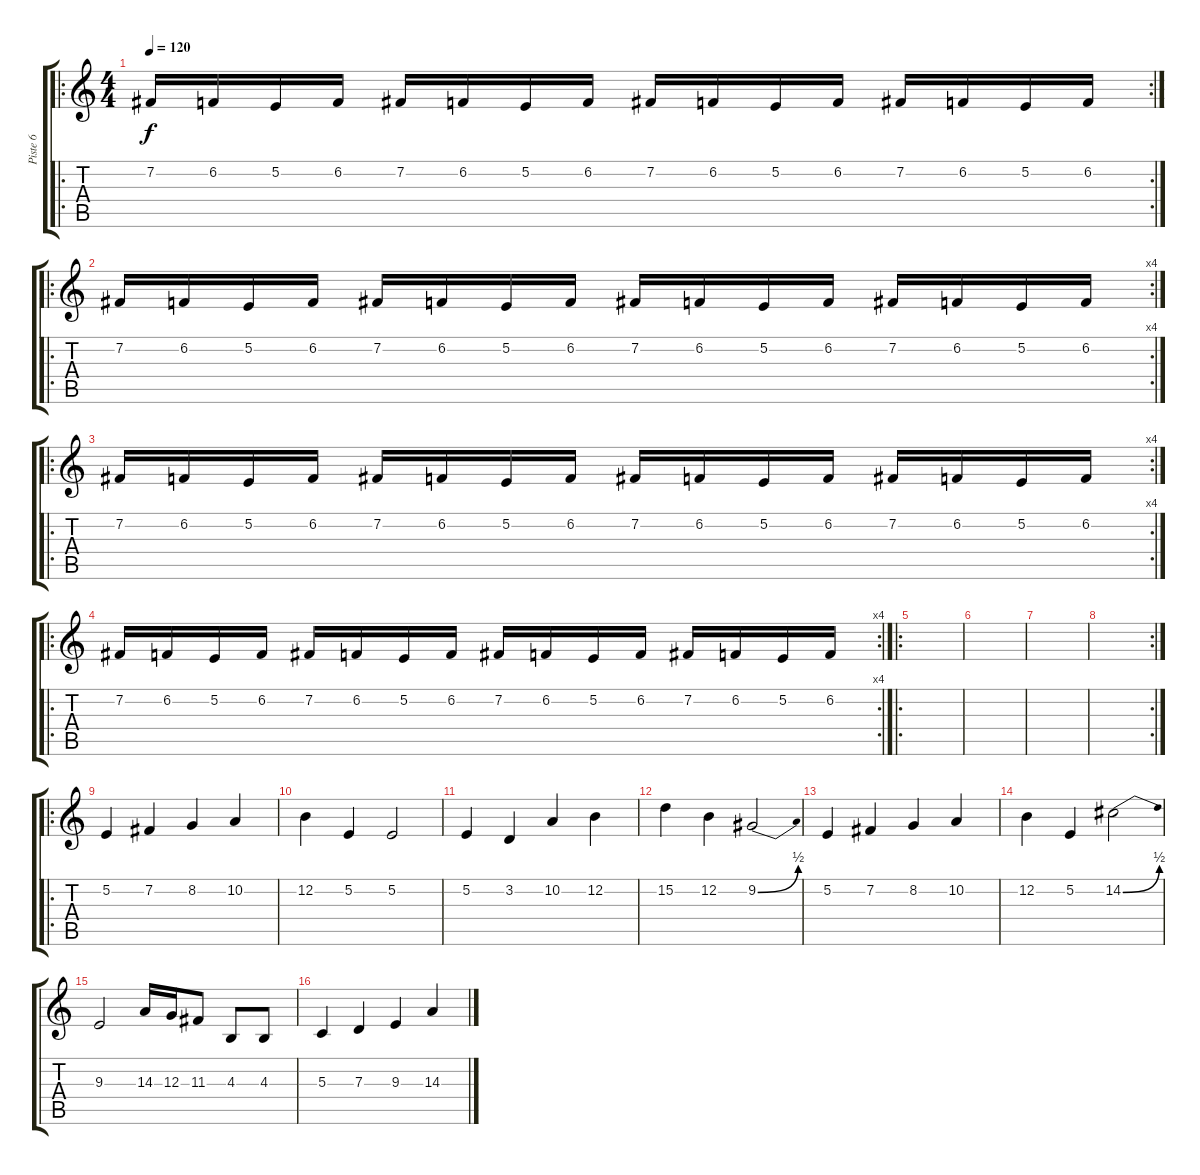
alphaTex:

\track ("Piste 6" "Piste 6") {instrument lead1square}
\staff {score tabs}
\tuning (E4 B3 G3 D3 A2 E2) {hide}
\ro
\rc 2
\ts (4 4)
\tempo 120
\clef g2
\ks c
7.2.16{dy f instrument lead1square} 6.2.16 5.2.16 6.2.16 7.2.16 6.2.16 5.2.16 6.2.16 7.2.16 6.2.16 5.2.16 6.2.16 7.2.16 6.2.16 5.2.16 6.2.16 |
\ro
\rc 4
7.2.16 6.2.16 5.2.16 6.2.16 7.2.16 6.2.16 5.2.16 6.2.16 7.2.16 6.2.16 5.2.16 6.2.16 7.2.16 6.2.16 5.2.16 6.2.16 |
\ro
\rc 4
7.2.16 6.2.16 5.2.16 6.2.16 7.2.16 6.2.16 5.2.16 6.2.16 7.2.16 6.2.16 5.2.16 6.2.16 7.2.16 6.2.16 5.2.16 6.2.16 |
\ro
\rc 4
7.2.16 6.2.16 5.2.16 6.2.16 7.2.16 6.2.16 5.2.16 6.2.16 7.2.16 6.2.16 5.2.16 6.2.16 7.2.16 6.2.16 5.2.16 6.2.16 |
\ro
|
|
|
\rc 2
|
\ro
5.2.4 7.2.4 8.2.4 10.2.4 |
12.2.4 5.2.4 5.2.2 |
5.2.4 3.2.4 10.2.4 12.2.4 |
15.2.4 12.2.4 9.2{be (bend 0 0 60 2)}.2 |
5.2.4 7.2.4 8.2.4 10.2.4 |
12.2.4 5.2.4 14.2{be (bend 0 0 60 2)}.2 |
9.3.2 14.3.16 12.3.16 11.3.8 4.3.8 4.3.8 |
5.3.4 7.3.4 9.3.4 14.3.4
